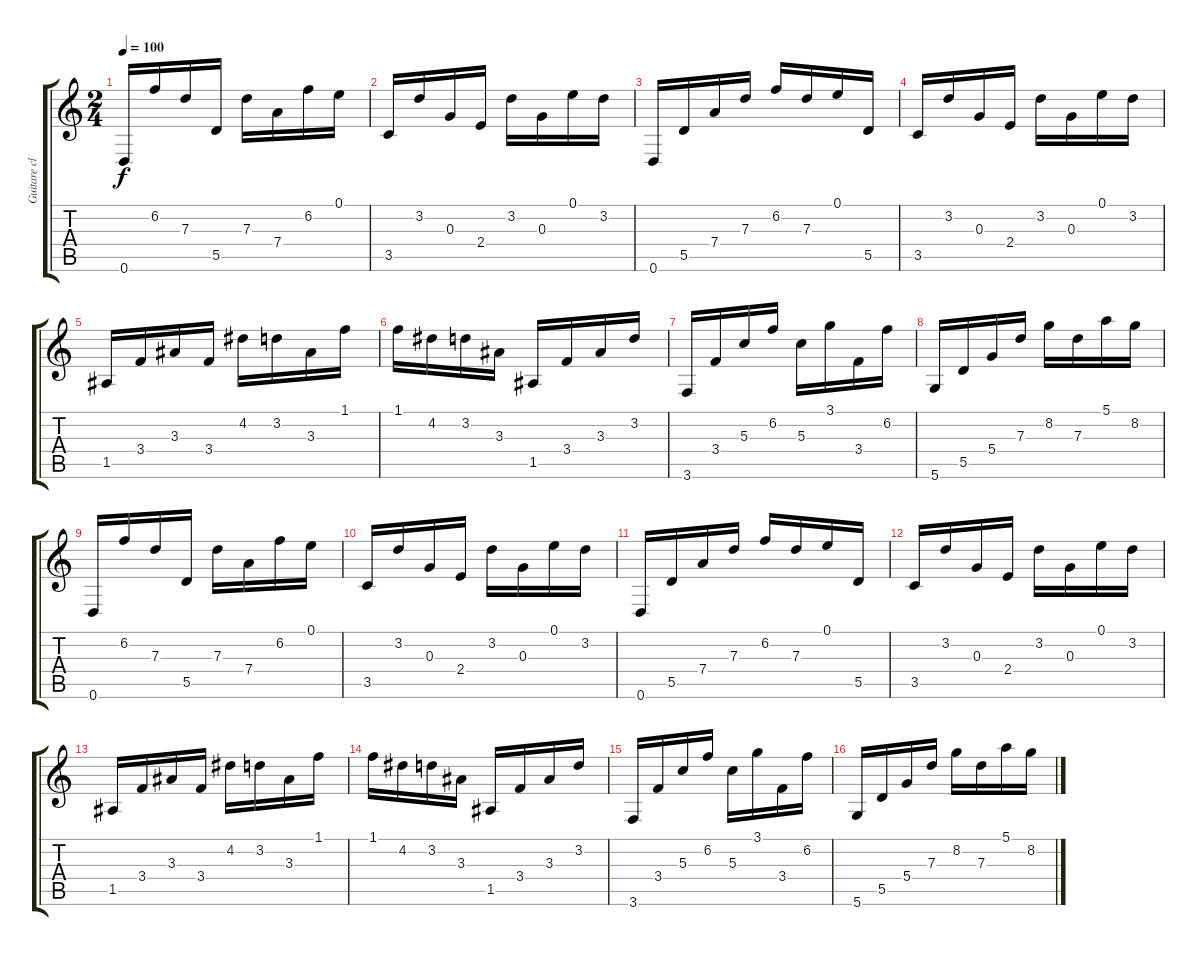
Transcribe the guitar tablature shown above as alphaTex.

\track ("Guitare clean" "Guitare cl") {instrument electricguitarmuted}
\staff {score tabs}
\tuning (E4 B3 G3 D3 A2 D2) {hide}
\ts (2 4)
\tempo 100
\clef g2
\ks c
0.6.16{dy f} 6.2.16 7.3.16 5.5.16 7.3.16 7.4.16 6.2.16 0.1.16 |
3.5.16 3.2.16 0.3.16 2.4.16 3.2.16 0.3.16 0.1.16 3.2.16 |
0.6.16 5.5.16 7.4.16 7.3.16 6.2.16 7.3.16 0.1.16 5.5.16 |
3.5.16 3.2.16 0.3.16 2.4.16 3.2.16 0.3.16 0.1.16 3.2.16 |
1.5.16 3.4.16 3.3.16 3.4.16 4.2.16 3.2.16 3.3.16 1.1.16 |
1.1.16 4.2.16 3.2.16 3.3.16 1.5.16 3.4.16 3.3.16 3.2.16 |
3.6.16 3.4.16 5.3.16 6.2.16 5.3.16 3.1.16 3.4.16 6.2.16 |
5.6.16 5.5.16 5.4.16 7.3.16 8.2.16 7.3.16 5.1.16 8.2.16 |
0.6.16 6.2.16 7.3.16 5.5.16 7.3.16 7.4.16 6.2.16 0.1.16 |
3.5.16 3.2.16 0.3.16 2.4.16 3.2.16 0.3.16 0.1.16 3.2.16 |
0.6.16 5.5.16 7.4.16 7.3.16 6.2.16 7.3.16 0.1.16 5.5.16 |
3.5.16 3.2.16 0.3.16 2.4.16 3.2.16 0.3.16 0.1.16 3.2.16 |
1.5.16 3.4.16 3.3.16 3.4.16 4.2.16 3.2.16 3.3.16 1.1.16 |
1.1.16 4.2.16 3.2.16 3.3.16 1.5.16 3.4.16 3.3.16 3.2.16 |
3.6.16 3.4.16 5.3.16 6.2.16 5.3.16 3.1.16 3.4.16 6.2.16 |
5.6.16 5.5.16 5.4.16 7.3.16 8.2.16 7.3.16 5.1.16 8.2.16
